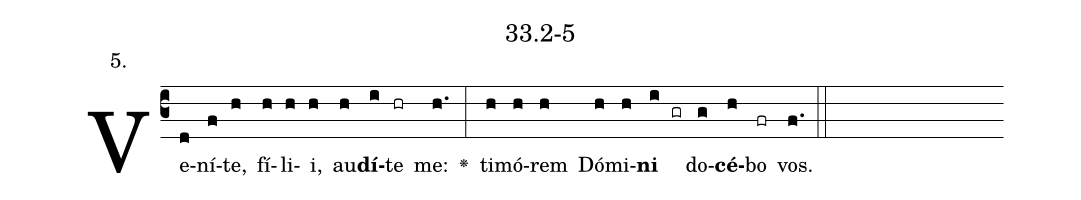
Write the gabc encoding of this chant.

name: 33.2-5;
annotation: 5.;
%%
(c3)Ve(d)ní(f)te,(h) fí(h)li(h)i,(h) au(h)<b>dí</b>(i)te(hr) me:(h.) <v>\greheightstar</v>(:) ti(h)mó(h)rem(h) Dó(h)mi(h)<b>ni</b>(i gr) do(g)<b>cé</b>(h)bo(fr) vos.(f.) (::)


%E(h) u(h) o(i) u(g) a(h) e.(f.) (::)
